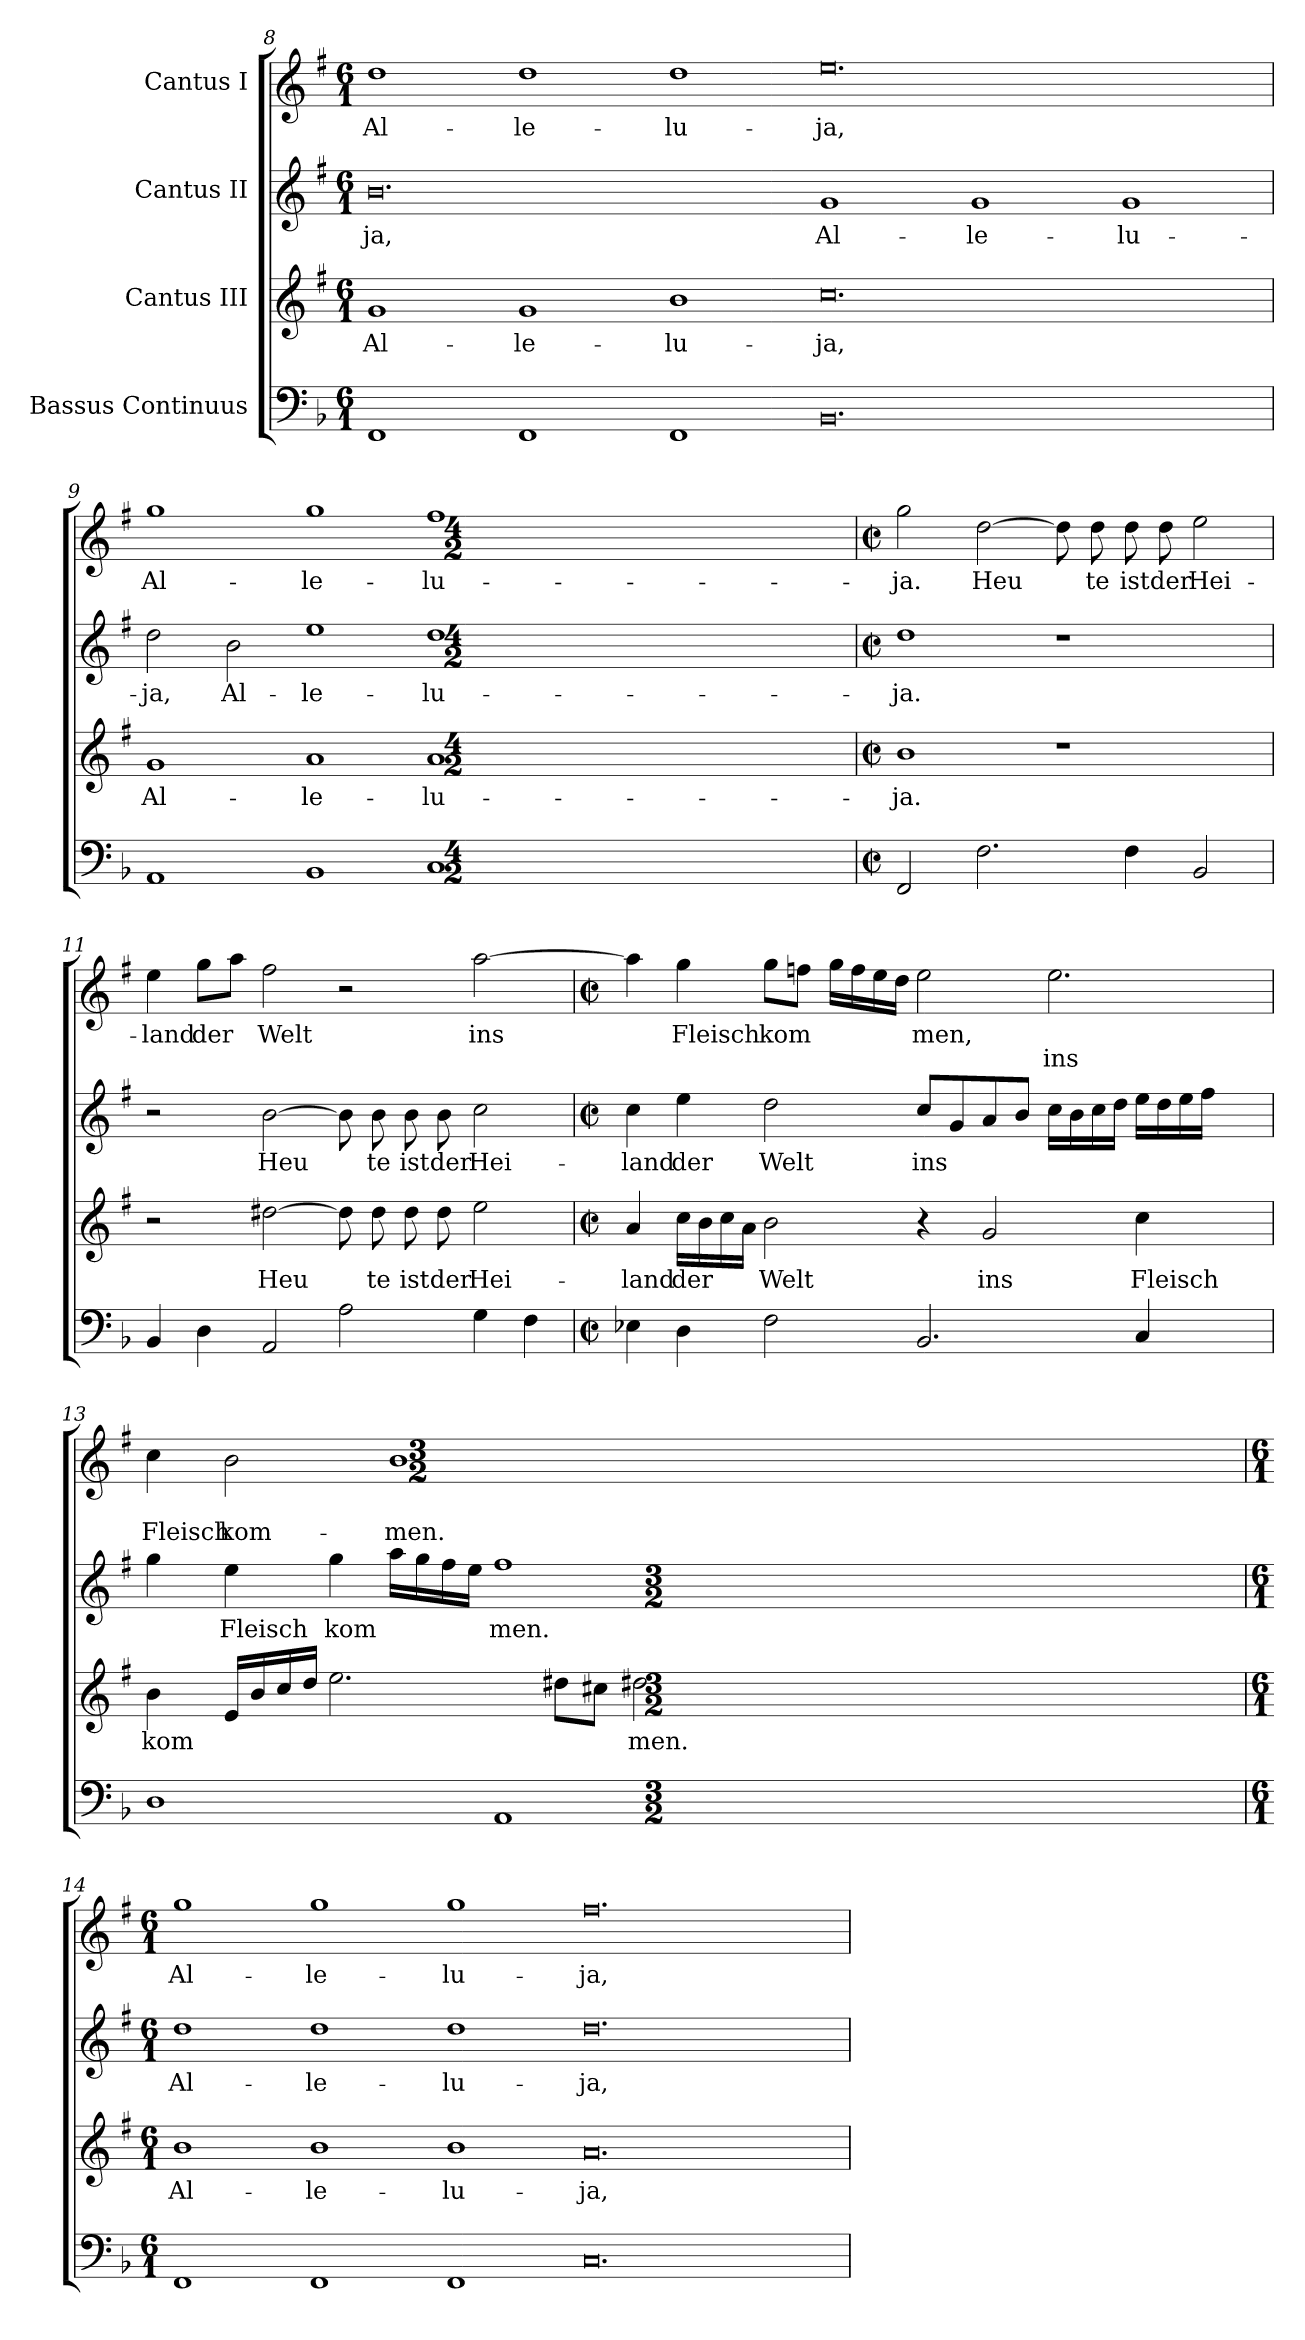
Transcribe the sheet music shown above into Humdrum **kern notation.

**kern	**kern	**text	**kern	**text	**kern	**text	**text
*part4	*part3	*part3	*part2	*part2	*part1	*part1	*part1
*staff4	*staff3	*staff3	*staff2	*staff2	*staff1	*staff1	*staff1
*I"Bassus Continuus	*I"Cantus III	*	*I"Cantus II	*	*I"Cantus I	*	*
*clefF4	*clefG2	*	*clefG2	*	*clefG2	*	*
*	*ITrd1c2	*	*ITrd1c2	*	*ITrd1c2	*	*
*k[b-]	*k[b-]	*	*k[b-]	*	*k[b-]	*	*
*F:	*F:	*	*F:	*	*F:	*	*
*M6/1	*M6/1	*	*M6/1	*	*M6/1	*	*
=8	=8	=8	=8	=8	=8	=8	=8
!	!	!LO:LY:b	!	!LO:LY:b	!	!LO:LY:b	!
1FF	1f	Al-	0.a	-ja,	1cc	Al-	.
!	!	!LO:LY:b	!	!	!	!LO:LY:b	!
1FF	1f	-le-	.	.	1cc	-le-	.
!	!	!LO:LY:b	!	!	!	!LO:LY:b	!
1FF	1a	-lu-	.	.	1cc	-lu-	.
!	!	!LO:LY:b	!	!LO:LY:b	!	!LO:LY:b	!
0.BB-	0.b-	-ja,	1f	Al-	0.dd	-ja,	.
!	!	!	!	!LO:LY:b	!	!	!
.	.	.	1f	-le-	.	.	.
!	!	!	!	!LO:LY:b	!	!	!
.	.	.	1f	-lu-	.	.	.
=9	=9	=9	=9	=9	=9	=9	=9
!	!	!LO:LY:b	!	!LO:LY:b	!	!LO:LY:b	!
1AA	1f	Al-	2cc	-ja,	1ff	Al-	.
!	!	!	!	!LO:LY:b	!	!	!
.	.	.	2a	Al-	.	.	.
!	!	!LO:LY:b	!	!LO:LY:b	!	!LO:LY:b	!
1BB-	1g	-le-	1dd	-le-	1ff	-le-	.
!	!	!LO:LY:b	!	!LO:LY:b	!	!LO:LY:b	!
1C	1g	-lu-	1cc	-lu-	1ee	-lu-	.
*M4/2	*M4/2	*	*M4/2	*	*M4/2	*	*
*met(c|)	*met(c|)	*	*met(c|)	*	*met(c|)	*	*
!!LO:LB:g=z
=10	=10	=10	=10	=10	=10	=10	=10
*M4/2	*M4/2	*	*M4/2	*	*M4/2	*	*
*met(c|)	*met(c|)	*	*met(c|)	*	*met(c|)	*	*
!	!	!LO:LY:b	!	!LO:LY:b	!	!LO:LY:b	!
2FF	1a	-ja.	1cc	-ja.	2ff	-ja.	.
!	!	!	!	!	!	!LO:LY:b	!
2.F	.	.	.	.	[2cc	Heu	.
.	1r	.	1r	.	8cc]	.	.
!	!	!	!	!	!	!LO:LY:b	!
.	.	.	.	.	8cc	te	.
!	!	!	!	!	!	!LO:LY:b	!
4F	.	.	.	.	8cc	ist	.
!	!	!	!	!	!	!LO:LY:b	!
.	.	.	.	.	8cc	der	.
!	!	!	!	!	!	!LO:LY:b	!
2BB-	.	.	.	.	2dd	Hei-	.
=11	=11	=11	=11	=11	=11	=11	=11
!	!	!	!	!	!	!LO:LY:b	!
4BB-	2r	.	2r	.	4dd	-land	.
!	!	!	!	!	!	!LO:LY:b	!
4D	.	.	.	.	8ffL	der	.
.	.	.	.	.	8ggJ	.	.
!	!	!LO:LY:b	!	!LO:LY:b	!	!LO:LY:b	!
2AA	[2cc#X	Heu	[2a	Heu	2ee	Welt	.
2A	8cc#]	.	8a]	.	2r	.	.
!	!	!LO:LY:b	!	!LO:LY:b	!	!	!
.	8cc#	te	8a	te	.	.	.
!	!	!LO:LY:b	!	!LO:LY:b	!	!	!
.	8cc#	ist	8a	ist	.	.	.
!	!	!LO:LY:b	!	!LO:LY:b	!	!	!
.	8cc#	der	8a	der	.	.	.
!	!	!LO:LY:b	!	!LO:LY:b	!	!LO:LY:b	!
4G	2dd	Hei-	2b-	Hei-	[2gg	ins	.
4F	.	.	.	.	.	.	.
!!LO:LB:g=z
=12	=12	=12	=12	=12	=12	=12	=12
*M4/2	*M4/2	*	*M4/2	*	*M4/2	*	*
*met(c|)	*met(c|)	*	*met(c|)	*	*met(c|)	*	*
!	!	!LO:LY:b	!	!LO:LY:b	!	!	!
4E-X	4g	-land	4b-	-land	4gg]	.	.
!	!	!LO:LY:b	!	!LO:LY:b	!	!LO:LY:b	!
4D	16b-LL	der	4dd	der	4ff	Fleisch	.
.	16a	.	.	.	.	.	.
.	16b-	.	.	.	.	.	.
.	16gJJ	.	.	.	.	.	.
!	!	!LO:LY:b	!	!LO:LY:b	!	!LO:LY:b	!
2F	2a	Welt	2cc	Welt	8ffL	kom	.
.	.	.	.	.	8ee-J	.	.
.	.	.	.	.	16ffLL	.	.
.	.	.	.	.	16ee-	.	.
.	.	.	.	.	16dd	.	.
.	.	.	.	.	16ccJJ	.	.
!	!	!	!	!LO:LY:b	!	!LO:LY:b	!
2.BB-	4r	.	8b-L	ins	2dd	men,	.
.	.	.	8f	.	.	.	.
!	!	!LO:LY:b	!	!	!	!	!
.	2f	ins	8g	.	.	.	.
.	.	.	8aJ	.	.	.	.
!	!	!	!	!	!	!	!LO:LY:b
.	.	.	16b-LL	.	2.dd	.	ins
.	.	.	16a	.	.	.	.
.	.	.	16b-	.	.	.	.
.	.	.	16ccJJ	.	.	.	.
!	!	!LO:LY:b	!	!	!	!	!
4C	4b-	Fleisch	16ddLL	.	.	.	.
.	.	.	16cc	.	.	.	.
.	.	.	16dd	.	.	.	.
.	.	.	16eeJJ	.	.	.	.
4ryy	4ryy	.	4ryy	.	.	.	.
=13	=13	=13	=13	=13	=13	=13	=13
!	!	!LO:LY:b	!	!	!	!	!LO:LY:b
1D	4a	kom	4ff	.	4b-	.	Fleisch
!	!	!	!	!LO:LY:b	!	!	!LO:LY:b
.	16dLL	.	4dd	Fleisch	2a	.	kom-
.	16a	.	.	.	.	.	.
.	16b-	.	.	.	.	.	.
.	16ccJJ	.	.	.	.	.	.
!	!	!	!	!LO:LY:b	!	!	!
.	2.dd	.	4ff	kom	.	.	.
!	!	!	!	!	!	!	!LO:LY:b
.	.	.	16ggLL	.	1a	.	-men.
.	.	.	16ff	.	.	.	.
.	.	.	16ee	.	.	.	.
.	.	.	16ddJJ	.	.	.	.
!	!	!	!	!LO:LY:b	!	!	!
1AA	.	.	1ee	men.	.	.	.
.	8cc#XL	.	.	.	.	.	.
.	8bJ	.	.	.	.	.	.
!	!	!LO:LY:b	!	!	!	!	!
.	2cc#X	men.	.	.	.	.	.
*	*	*	*	*	*M3/2	*	*
.	.	.	.	.	4ryy	.	.
*M3/2	*M3/2	*	*M3/2	*	*	*	*
!!LO:LB:g=z
=14	=14	=14	=14	=14	=14	=14	=14
*M6/1	*M6/1	*	*M6/1	*	*M6/1	*	*
!	!	!LO:LY:b	!	!LO:LY:b	!	!LO:LY:b	!
1FF	1a	Al-	1cc	Al-	1ff	Al-	.
!	!	!LO:LY:b	!	!LO:LY:b	!	!LO:LY:b	!
1FF	1a	-le-	1cc	-le-	1ff	-le-	.
!	!	!LO:LY:b	!	!LO:LY:b	!	!LO:LY:b	!
1FF	1a	-lu-	1cc	-lu-	1ff	-lu-	.
!	!	!LO:LY:b	!	!LO:LY:b	!	!LO:LY:b	!
0.C	0.g	-ja,	0.cc	-ja,	0.ee	-ja,	.
=	=	=	=	=	=	=	=
*-	*-	*-	*-	*-	*-	*-	*-
